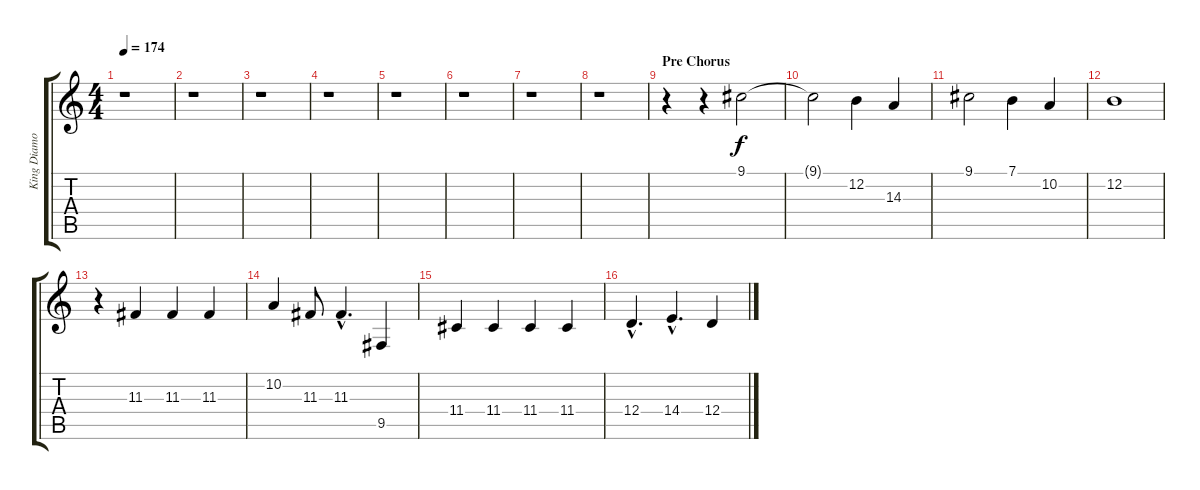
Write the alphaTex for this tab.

\track ("King Diamond/harmonies" "King Diamo") {instrument sopranosax}
\staff {score tabs}
\tuning (E4 B3 G3 D3 A2 E2) {hide}
\ts (4 4)
\tempo 174
\clef g2
\ks c
r.1{dy f} |
r.1 |
r.1 |
r.1 |
r.1 |
r.1 |
r.1 |
r.1 |
\section ("" "Pre Chorus")
r.4 r.4 9.1.2 |
9.1{t}.2 12.2.4 14.3.4 |
9.1.2 7.1.4 10.2.4 |
12.2.1 |
r.4 11.3.4 11.3.4 11.3.4 |
10.2.4 11.3.8 11.3{hac}.4{d} 9.5.4 |
11.4.4 11.4.4 11.4.4 11.4.4 |
12.4{hac}.4{d} 14.4{hac}.4{d} 12.4.4
